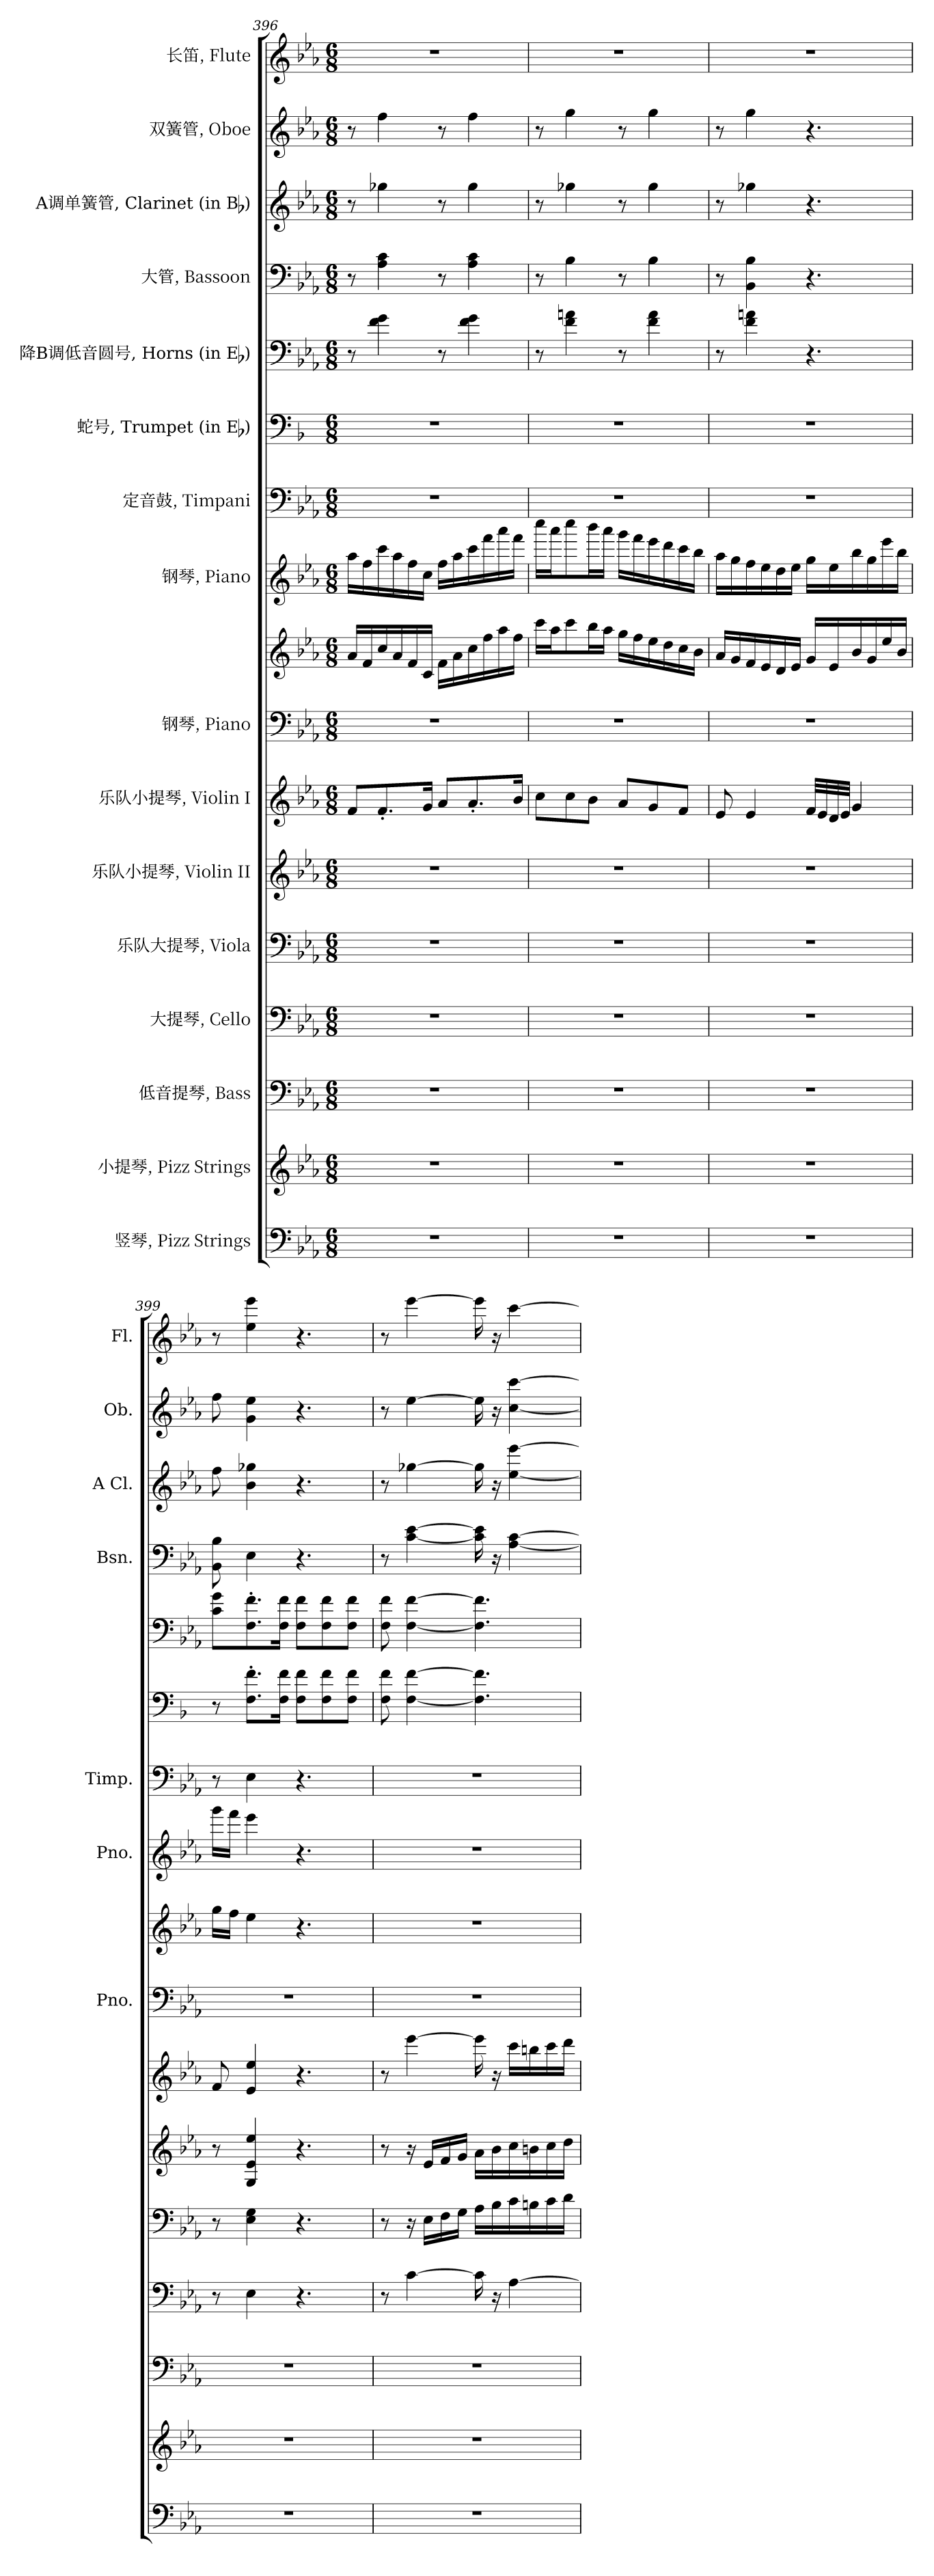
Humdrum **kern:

**kern	**kern	**kern	**kern	**kern	**kern	**kern	**kern	**kern	**kern	**kern	**kern	**kern	**kern	**kern	**kern	**kern
*part16	*part15	*part14	*part13	*part12	*part11	*part10	*part9	*part9	*part8	*part7	*part6	*part5	*part4	*part3	*part2	*part1
*staff17	*staff16	*staff15	*staff14	*staff13	*staff12	*staff11	*staff10	*staff9	*staff8	*staff7	*staff6	*staff5	*staff4	*staff3	*staff2	*staff1
*I"竖琴, Pizz Strings	*I"小提琴, Pizz Strings	*I"低音提琴, Bass	*I"大提琴, Cello	*I"乐队大提琴, Viola	*I"乐队小提琴, Violin II	*I"乐队小提琴, Violin I	*I"钢琴, Piano	*	*I"钢琴, Piano	*I"定音鼓, Timpani	*I"蛇号, Trumpet (in Eb)	*I"降B调低音圆号, Horns (in Eb)	*I"大管, Bassoon	*I"A调单簧管, Clarinet (in Bb)	*I"双簧管, Oboe	*I"长笛, Flute
*	*	*	*	*	*	*	*I'Pno.	*	*I'Pno.	*I'Timp.	*	*	*I'Bsn.	*I'A Cl.	*I'Ob.	*I'Fl.
*clefF4	*clefG2	*clefF4	*clefF4	*clefF4	*clefG2	*clefG2	*clefF4	*clefG2	*clefG2	*clefF4	*clefF4	*clefF4	*clefF4	*clefG2	*clefG2	*clefG2
*	*	*ITrd7c12	*	*	*	*	*	*	*	*	*ITrd1c2	*ITrd1c2	*	*ITrd2c3	*	*
*k[b-e-a-]	*k[b-e-a-]	*k[b-e-a-]	*k[b-e-a-]	*k[b-e-a-]	*k[b-e-a-]	*k[b-e-a-]	*k[b-e-a-]	*k[b-e-a-]	*k[b-e-a-]	*k[b-e-a-]	*k[b-e-a-]	*k[b-e-a-d-g-]	*k[b-e-a-]	*k[]	*k[b-e-a-]	*k[b-e-a-]
*M6/8	*M6/8	*M6/8	*M6/8	*M6/8	*M6/8	*M6/8	*M6/8	*M6/8	*M6/8	*M6/8	*M6/8	*M6/8	*M6/8	*M6/8	*M6/8	*M6/8
=396	=396	=396	=396	=396	=396	=396	=396	=396	=396	=396	=396	=396	=396	=396	=396	=396
2.r	2.r	2.r	2.r	2.r	2.r	8f/L	2.r	16a-/LL	16aa-\LL	2.r	2.r	8r	8r	8r	8r	2.r
.	.	.	.	.	.	.	.	16f/	16ff\	.	.	.	.	.	.	.
.	.	.	.	.	.	8.f'/	.	16cc/	16ccc\	.	.	4e-\ 4f\	4A-\ 4c\	4ee-X\	4ff\	.
.	.	.	.	.	.	.	.	16a-/	16aa-\	.	.	.	.	.	.	.
.	.	.	.	.	.	.	.	16f/	16ff\	.	.	.	.	.	.	.
.	.	.	.	.	.	16g/Jk	.	16c/JJ	16cc\JJ	.	.	.	.	.	.	.
.	.	.	.	.	.	8a-/L	.	16f\LL	16ff\LL	.	.	8r	8r	8r	8r	.
.	.	.	.	.	.	.	.	16a-\	16aa-\	.	.	.	.	.	.	.
.	.	.	.	.	.	8.a-'/	.	16cc\	16ccc\	.	.	4e-\ 4f\	4A-\ 4c\	4ee-\	4ff\	.
.	.	.	.	.	.	.	.	16ff\	16fff\	.	.	.	.	.	.	.
.	.	.	.	.	.	.	.	16aa-\	16aaa-\	.	.	.	.	.	.	.
.	.	.	.	.	.	16b-/Jk	.	16ff\JJ	16fff\JJ	.	.	.	.	.	.	.
!!LO:PB:g=z
=397	=397	=397	=397	=397	=397	=397	=397	=397	=397	=397	=397	=397	=397	=397	=397	=397
2.r	2.r	2.r	2.r	2.r	2.r	8cc\L	2.r	16ccc\LL	16cccc\LL	2.r	2.r	8r	8r	8r	8r	2.r
.	.	.	.	.	.	.	.	16aa-\J	16aaa-\J	.	.	.	.	.	.	.
.	.	.	.	.	.	8cc\	.	8ccc\	8cccc\	.	.	4e-\ 4gn\	4B-\	4ee-X\	4gg\	.
.	.	.	.	.	.	8b-\J	.	16bb-\L	16bbb-\L	.	.	.	.	.	.	.
.	.	.	.	.	.	.	.	16aa-\JJ	16aaa-\JJ	.	.	.	.	.	.	.
.	.	.	.	.	.	8a-/L	.	16gg\LL	16ggg\LL	.	.	8r	8r	8r	8r	.
.	.	.	.	.	.	.	.	16ff\	16fff\	.	.	.	.	.	.	.
.	.	.	.	.	.	8g/	.	16ee-\	16eee-\	.	.	4e-\ 4g\	4B-\	4ee-\	4gg\	.
.	.	.	.	.	.	.	.	16dd\	16ddd\	.	.	.	.	.	.	.
.	.	.	.	.	.	8f/J	.	16cc\	16ccc\	.	.	.	.	.	.	.
.	.	.	.	.	.	.	.	16b-\JJ	16bb-\JJ	.	.	.	.	.	.	.
=398	=398	=398	=398	=398	=398	=398	=398	=398	=398	=398	=398	=398	=398	=398	=398	=398
2.r	2.r	2.r	2.r	2.r	2.r	8e-/	2.r	16a-/LL	16aa-\LL	2.r	2.r	8r	8r	8r	8r	2.r
.	.	.	.	.	.	.	.	16g/	16gg\	.	.	.	.	.	.	.
.	.	.	.	.	.	4e-/	.	16f/	16ff\	.	.	4e-\ 4gn\	4BB-\ 4B-\	4ee-X\	4gg\	.
.	.	.	.	.	.	.	.	16e-/	16ee-\	.	.	.	.	.	.	.
.	.	.	.	.	.	.	.	16d/	16dd\	.	.	.	.	.	.	.
.	.	.	.	.	.	.	.	16e-/JJ	16ee-\JJ	.	.	.	.	.	.	.
.	.	.	.	.	.	32f/LLL	.	16g/LL	16gg\LL	.	.	4.r	4.r	4.r	4.r	.
.	.	.	.	.	.	32e-/	.	.	.	.	.	.	.	.	.	.
.	.	.	.	.	.	32d/	.	16e-/	16ee-\	.	.	.	.	.	.	.
.	.	.	.	.	.	32e-/JJJ	.	.	.	.	.	.	.	.	.	.
.	.	.	.	.	.	4g/	.	16b-/	16bb-\	.	.	.	.	.	.	.
.	.	.	.	.	.	.	.	16g/	16gg\	.	.	.	.	.	.	.
.	.	.	.	.	.	.	.	16ee-/	16eee-\	.	.	.	.	.	.	.
.	.	.	.	.	.	.	.	16b-/JJ	16bb-\JJ	.	.	.	.	.	.	.
!!LO:PB:g=z
=399	=399	=399	=399	=399	=399	=399	=399	=399	=399	=399	=399	=399	=399	=399	=399	=399
2.r	2.r	2.r	8r	8r	8r	8f/	2.r	16gg\LL	16ggg\LL	8r	8r	8B-\ 8f\L	8BB-\ 8B-\	8dd\	8ff\	8r
.	.	.	.	.	.	.	.	16ff\JJ	16fff\JJ	.	.	.	.	.	.	.
.	.	.	4E-\	4E-\ 4G\	4G/ 4e-/ 4ee-/	4e-/ 4ee-/	.	4ee-\	4eee-\	4E-\	8.E-\' 8.e-\'L	8.E-\' 8.e-\'	4E-\	4g\ 4ee-X\	4g\ 4ee-\	4ee-\ 4eee-\
.	.	.	.	.	.	.	.	.	.	.	16E-\ 16e-\Jk	16E-\ 16e-\Jk	.	.	.	.
.	.	.	4.r	4.r	4.r	4.r	.	4.r	4.r	4.r	8E-\ 8e-\L	8E-\ 8e-\L	4.r	4.r	4.r	4.r
.	.	.	.	.	.	.	.	.	.	.	8E-\ 8e-\	8E-\ 8e-\	.	.	.	.
.	.	.	.	.	.	.	.	.	.	.	8E-\ 8e-\J	8E-\ 8e-\J	.	.	.	.
=400	=400	=400	=400	=400	=400	=400	=400	=400	=400	=400	=400	=400	=400	=400	=400	=400
2.r	2.r	2.r	8r	8r	8r	8r	2.r	2.r	2.r	2.r	8E-\ 8e-\	8E-\ 8e-\	8r	8r	8r	8r
.	.	.	[4c\	16r	16r	[4eee-\	.	.	.	.	[4E-\ [4e-\	[4E-\ [4e-\	[4c\ [4e-\	[4ee-X\	[4ee-\	[4eee-\
.	.	.	.	16E-\LL	16e-/LL	.	.	.	.	.	.	.	.	.	.	.
.	.	.	.	16F\	16f/	.	.	.	.	.	.	.	.	.	.	.
.	.	.	.	16G\JJ	16g/JJ	.	.	.	.	.	.	.	.	.	.	.
.	.	.	16c\]	16A-\LL	16a-\LL	16eee-\]	.	.	.	.	4.E-\] 4.e-\]	4.E-\] 4.e-\]	16c\] 16e-\]	16ee-\]	16ee-\]	16eee-\]
.	.	.	16r	16B-\	16b-\	16r	.	.	.	.	.	.	16r	16r	16r	16r
.	.	.	[4A-\	16c\	16cc\	16ccc\LL	.	.	.	.	.	.	[4A-\ [4c\	[4cc\ [4ccc\	[4cc\ [4ccc\	[4ccc\
.	.	.	.	16Bn\	16bn\	16bbn\	.	.	.	.	.	.	.	.	.	.
.	.	.	.	16c\	16cc\	16ccc\	.	.	.	.	.	.	.	.	.	.
.	.	.	.	16d\JJ	16dd\JJ	16ddd\JJ	.	.	.	.	.	.	.	.	.	.
=	=	=	=	=	=	=	=	=	=	=	=	=	=	=	=	=
*-	*-	*-	*-	*-	*-	*-	*-	*-	*-	*-	*-	*-	*-	*-	*-	*-
